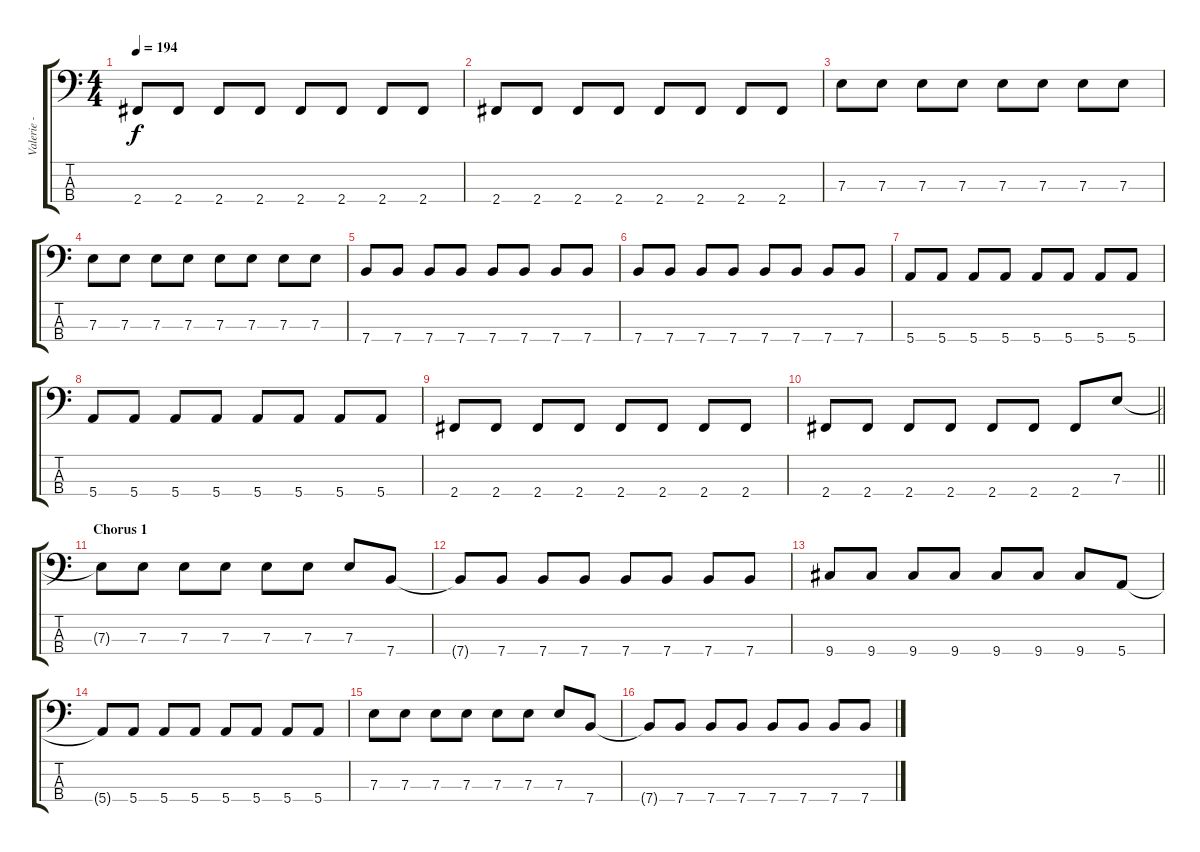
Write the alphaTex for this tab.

\track ("Valerie - Bass" "Valerie - ") {instrument electricbassfinger}
\staff {score tabs}
\tuning (G2 D2 A1 E1) {hide}
\ts (4 4)
\tempo 194
\clef f4
\ks c
2.4.8{dy f} 2.4.8 2.4.8 2.4.8 2.4.8 2.4.8 2.4.8 2.4.8 |
2.4.8 2.4.8 2.4.8 2.4.8 2.4.8 2.4.8 2.4.8 2.4.8 |
7.3.8 7.3.8 7.3.8 7.3.8 7.3.8 7.3.8 7.3.8 7.3.8 |
7.3.8 7.3.8 7.3.8 7.3.8 7.3.8 7.3.8 7.3.8 7.3.8 |
7.4.8 7.4.8 7.4.8 7.4.8 7.4.8 7.4.8 7.4.8 7.4.8 |
7.4.8 7.4.8 7.4.8 7.4.8 7.4.8 7.4.8 7.4.8 7.4.8 |
5.4.8 5.4.8 5.4.8 5.4.8 5.4.8 5.4.8 5.4.8 5.4.8 |
5.4.8 5.4.8 5.4.8 5.4.8 5.4.8 5.4.8 5.4.8 5.4.8 |
2.4.8 2.4.8 2.4.8 2.4.8 2.4.8 2.4.8 2.4.8 2.4.8 |
\barLineRight lightlight
2.4.8 2.4.8 2.4.8 2.4.8 2.4.8 2.4.8 2.4.8 7.3.8 |
\section ("" "Chorus 1")
7.3{t}.8 7.3.8 7.3.8 7.3.8 7.3.8 7.3.8 7.3.8 7.4.8 |
7.4{t}.8 7.4.8 7.4.8 7.4.8 7.4.8 7.4.8 7.4.8 7.4.8 |
9.4.8 9.4.8 9.4.8 9.4.8 9.4.8 9.4.8 9.4.8 5.4.8 |
5.4{t}.8 5.4.8 5.4.8 5.4.8 5.4.8 5.4.8 5.4.8 5.4.8 |
7.3.8 7.3.8 7.3.8 7.3.8 7.3.8 7.3.8 7.3.8 7.4.8 |
7.4{t}.8 7.4.8 7.4.8 7.4.8 7.4.8 7.4.8 7.4.8 7.4.8
